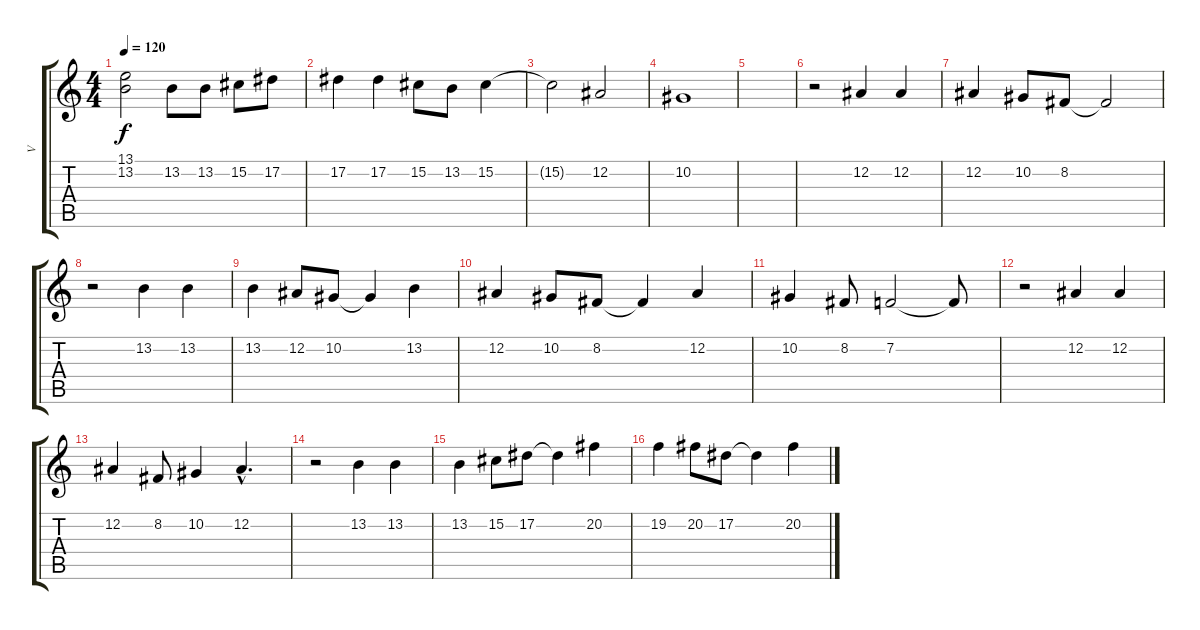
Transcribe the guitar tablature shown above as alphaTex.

\track ("V" "V") {instrument oboe}
\staff {score tabs}
\tuning (Eb4 Bb3 Gb3 Db3 Ab2 Eb2) {hide}
\ts (4 4)
\tempo 120
\clef g2
\ks c
(13.1 13.2).2{dy f} 13.2.8 13.2.8 15.2.8 17.2.8 |
17.2.4 17.2.4 15.2.8 13.2.8 15.2.4 |
15.2{t}.2 12.2.2 |
10.2.1 |
|
r.2 12.2.4 12.2.4 |
12.2.4 10.2.8 8.2.8 8.2{t}.2 |
r.2 13.2.4 13.2.4 |
13.2.4 12.2.8 10.2.8 10.2{t}.4 13.2.4 |
12.2.4 10.2.8 8.2.8 8.2{t}.4 12.2.4 |
10.2.4 8.2.8 7.2.2 7.2{t}.8 |
r.2 12.2.4 12.2.4 |
12.2.4 8.2.8 10.2.4 12.2{hac}.4{d} |
r.2 13.2.4 13.2.4 |
13.2.4 15.2.8 17.2.8 17.2{t}.4 20.2.4 |
19.2.4 20.2.8 17.2.8 17.2{t}.4 20.2.4
